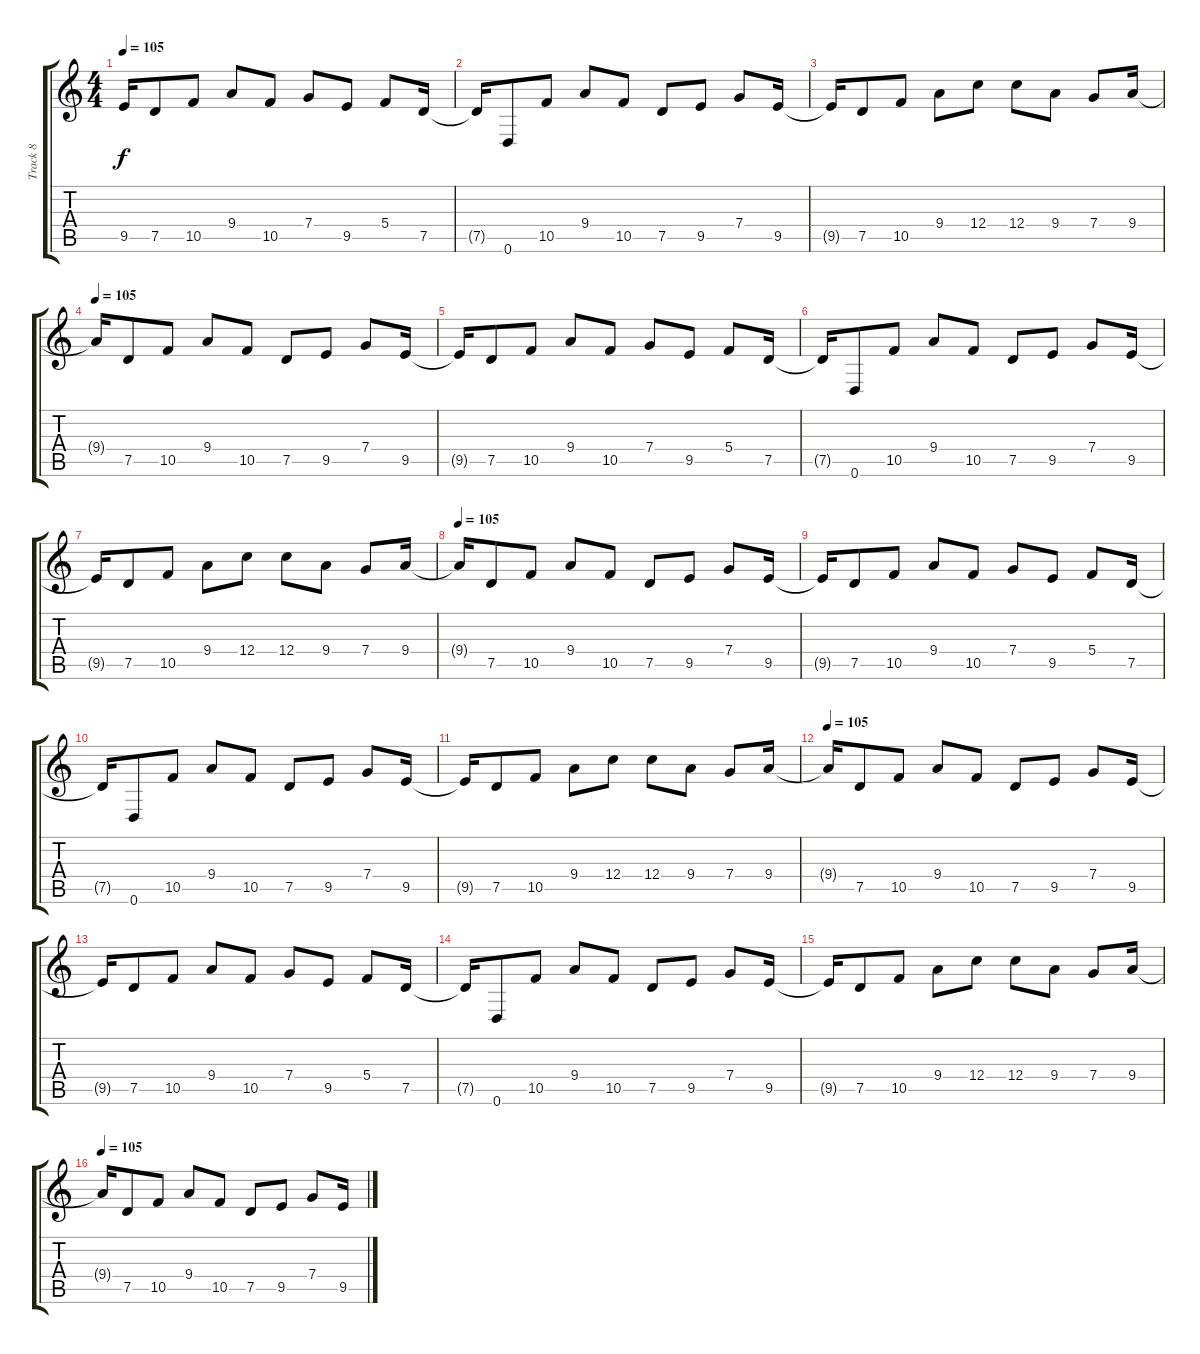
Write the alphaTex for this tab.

\track ("Track 8" "Track 8") {instrument electricguitarjazz}
\staff {score tabs}
\tuning (D4 A3 F3 C3 G2 D2) {hide}
\ts (4 4)
\tempo 105
\clef g2
\ks c
9.5{t}.16{dy f} 7.5.8 10.5.8 9.4.8 10.5.8 7.4.8 9.5.8 5.4.8 7.5.16 |
7.5{t}.16 0.6.8 10.5.8 9.4.8 10.5.8 7.5.8 9.5.8 7.4.8 9.5.16 |
9.5{t}.16 7.5.8 10.5.8 9.4.8 12.4.8 12.4.8 9.4.8 7.4.8 9.4.16 |
\tempo 105
9.4{t}.16 7.5.8 10.5.8 9.4.8 10.5.8 7.5.8 9.5.8 7.4.8 9.5.16 |
9.5{t}.16 7.5.8 10.5.8 9.4.8 10.5.8 7.4.8 9.5.8 5.4.8 7.5.16 |
7.5{t}.16 0.6.8 10.5.8 9.4.8 10.5.8 7.5.8 9.5.8 7.4.8 9.5.16 |
9.5{t}.16 7.5.8 10.5.8 9.4.8 12.4.8 12.4.8 9.4.8 7.4.8 9.4.16 |
\tempo 105
9.4{t}.16 7.5.8 10.5.8 9.4.8 10.5.8 7.5.8 9.5.8 7.4.8 9.5.16 |
9.5{t}.16 7.5.8 10.5.8 9.4.8 10.5.8 7.4.8 9.5.8 5.4.8 7.5.16 |
7.5{t}.16 0.6.8 10.5.8 9.4.8 10.5.8 7.5.8 9.5.8 7.4.8 9.5.16 |
9.5{t}.16 7.5.8 10.5.8 9.4.8 12.4.8 12.4.8 9.4.8 7.4.8 9.4.16 |
\tempo 105
9.4{t}.16 7.5.8 10.5.8 9.4.8 10.5.8 7.5.8 9.5.8 7.4.8 9.5.16 |
9.5{t}.16 7.5.8 10.5.8 9.4.8 10.5.8 7.4.8 9.5.8 5.4.8 7.5.16 |
7.5{t}.16 0.6.8 10.5.8 9.4.8 10.5.8 7.5.8 9.5.8 7.4.8 9.5.16 |
9.5{t}.16 7.5.8 10.5.8 9.4.8 12.4.8 12.4.8 9.4.8 7.4.8 9.4.16 |
\tempo 105
9.4{t}.16 7.5.8 10.5.8 9.4.8 10.5.8 7.5.8 9.5.8 7.4.8 9.5.16
